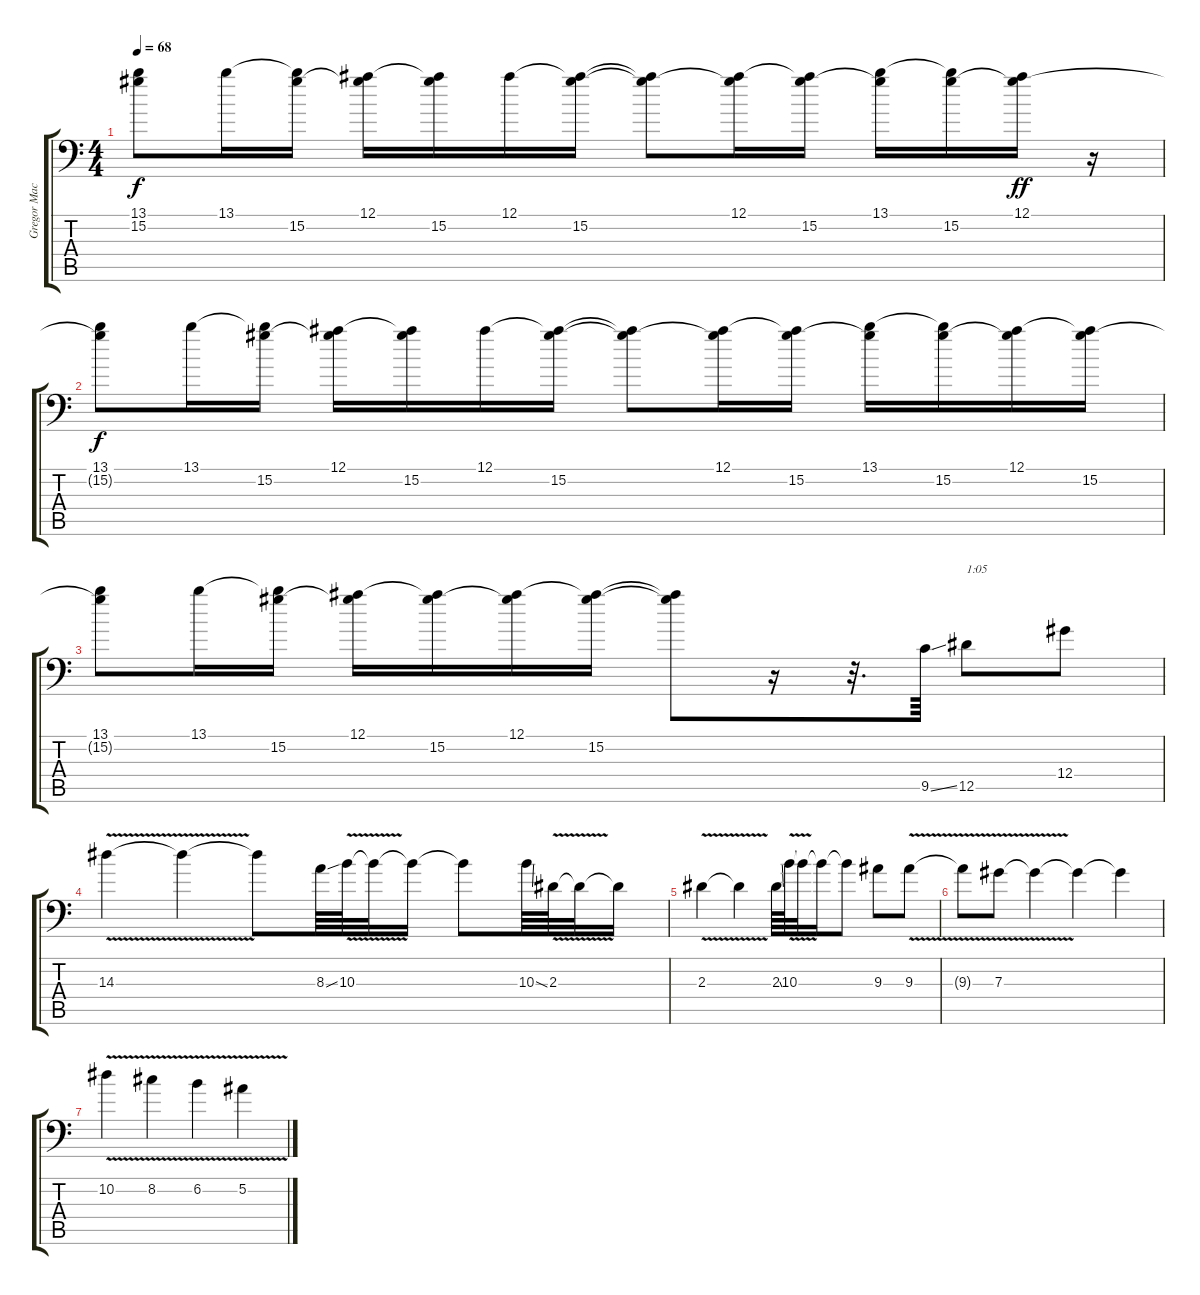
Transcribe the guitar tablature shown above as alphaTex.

\track ("Gregor Mackintosh (A#-Tuning)" "Gregor Mac") {instrument overdrivenguitar}
\staff {score tabs}
\tuning (Bb3 F3 Db3 Ab2 Eb2 Bb1) {hide}
\ts (4 4)
\tempo 68
\clef f4
\ks c
(13.1 15.2{t}).8{dy f} 13.1.16 (13.1{t} 15.2).16 (12.1 15.2{t}).16 (12.1{t} 15.2).16 12.1.16 (12.1{t} 15.2).16 (12.1{t} 15.2{t}).8 (12.1 15.2{t}).16 (12.1{t} 15.2).16 (13.1 15.2{t}).16 (13.1{t} 15.2).16 (12.1 15.2{t}).16{dy ff} r.16 |
(13.1 15.2{t}).8{dy f} 13.1.16 (13.1{t} 15.2).16 (12.1 15.2{t}).16 (12.1{t} 15.2).16 12.1.16 (12.1{t} 15.2).16 (12.1{t} 15.2{t}).8 (12.1 15.2{t}).16 (12.1{t} 15.2).16 (13.1 15.2{t}).16 (13.1{t} 15.2).16 (12.1 15.2{t}).16 (12.1{t} 15.2).16 |
(13.1 15.2{t}).8 13.1.16 (13.1{t} 15.2).16 (12.1 15.2{t}).16 (12.1{t} 15.2).16 (12.1 15.2{t}).16 (12.1{t} 15.2).16 (12.1{t} 15.2{t}).8 r.16{volume 15 instrument overdrivenguitar} r.32{d} 9.5{ss}.64 12.5.8{txt "1:05"} 12.4.8 |
14.3{v}.4 14.3{t}.4 14.3{t}.8 8.3{ss}.64 10.3{v}.64 10.3{t}.32 10.3{t}.16 10.3{t}.8 10.3{ss}.64 2.3{v}.64 2.3{t}.32 2.3{t}.16 |
2.3{v}.4 2.3{t}.4 2.3{ss}.64 10.3{v}.64 10.3{t}.32 10.3{t}.16 10.3{t}.8 9.3.8 9.3{v}.8 |
9.3{t}.8 7.3{v}.8 7.3{t}.4 7.3{t}.4 7.3{t}.4 |
10.2{v}.4 8.2{v}.4 6.2{v}.4 5.2{v}.4
